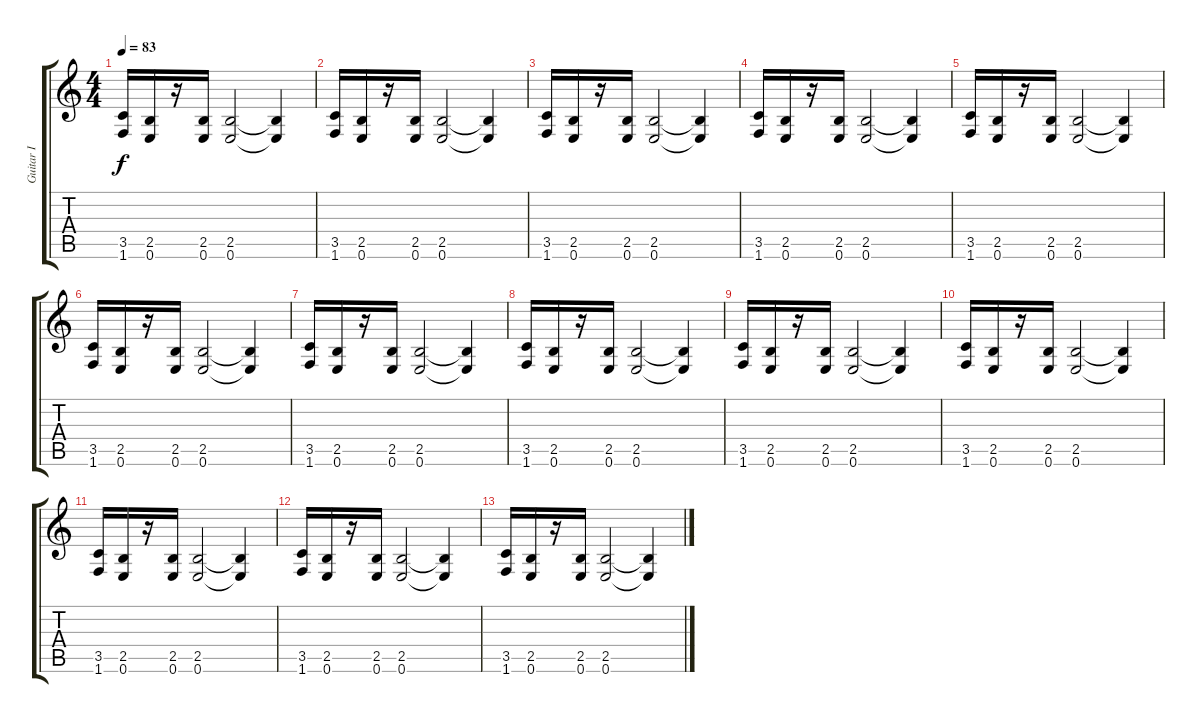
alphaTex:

\track ("Guitar I" "Guitar I") {instrument distortionguitar}
\staff {score tabs}
\tuning (E4 B3 G3 D3 A2 E2) {hide}
\ts (4 4)
\tempo 83
\clef g2
\ks c
(3.5 1.6).16{dy f} (2.5 0.6).16 r.16 (2.5 0.6).16 (2.5 0.6).2 (2.5{t} 0.6{t}).4 |
(3.5 1.6).16 (2.5 0.6).16 r.16 (2.5 0.6).16 (2.5 0.6).2 (2.5{t} 0.6{t}).4 |
(3.5 1.6).16 (2.5 0.6).16 r.16 (2.5 0.6).16 (2.5 0.6).2 (2.5{t} 0.6{t}).4 |
(3.5 1.6).16 (2.5 0.6).16 r.16 (2.5 0.6).16 (2.5 0.6).2 (2.5{t} 0.6{t}).4 |
(3.5 1.6).16 (2.5 0.6).16 r.16 (2.5 0.6).16 (2.5 0.6).2 (2.5{t} 0.6{t}).4 |
(3.5 1.6).16 (2.5 0.6).16 r.16 (2.5 0.6).16 (2.5 0.6).2 (2.5{t} 0.6{t}).4 |
(3.5 1.6).16 (2.5 0.6).16 r.16 (2.5 0.6).16 (2.5 0.6).2 (2.5{t} 0.6{t}).4 |
(3.5 1.6).16 (2.5 0.6).16 r.16 (2.5 0.6).16 (2.5 0.6).2 (2.5{t} 0.6{t}).4 |
(3.5 1.6).16 (2.5 0.6).16 r.16 (2.5 0.6).16 (2.5 0.6).2 (2.5{t} 0.6{t}).4 |
(3.5 1.6).16 (2.5 0.6).16 r.16 (2.5 0.6).16 (2.5 0.6).2 (2.5{t} 0.6{t}).4 |
(3.5 1.6).16 (2.5 0.6).16 r.16 (2.5 0.6).16 (2.5 0.6).2 (2.5{t} 0.6{t}).4 |
(3.5 1.6).16 (2.5 0.6).16 r.16 (2.5 0.6).16 (2.5 0.6).2 (2.5{t} 0.6{t}).4 |
(3.5 1.6).16 (2.5 0.6).16 r.16 (2.5 0.6).16 (2.5 0.6).2 (2.5{t} 0.6{t}).4
